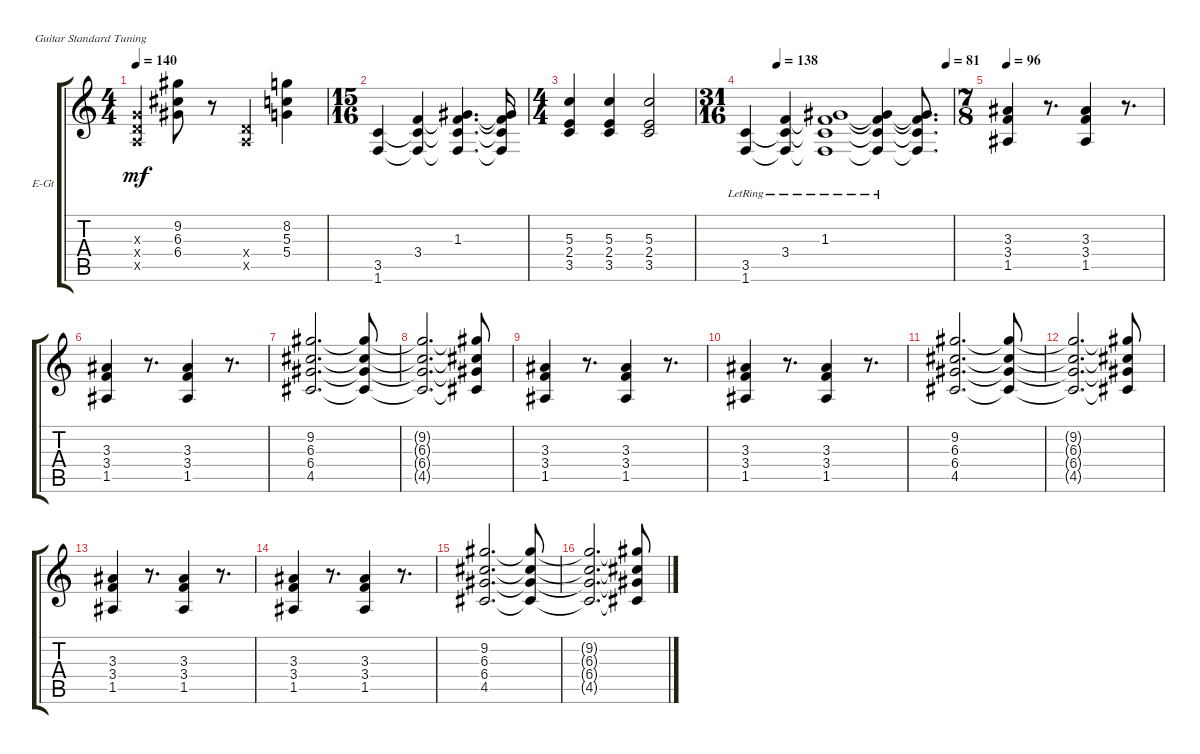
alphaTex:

\defaultSystemsLayout 4
\bracketExtendMode groupsimilarinstruments
\firstSystemTrackNameOrientation horizontal
\otherSystemsTrackNameOrientation horizontal
\track ("Electric Guitar" "E-Gt") {instrument overdrivenguitar}
\staff {score tabs}
\tuning (E4 B3 G3 D3 A2 E2)
\ts (4 4)
\tempo 140
\clef g2
\ks c
(0.5{x} 0.4{x} 0.3{x}).4{dy mf} (9.2 6.3 6.4).8 r.8 (0.5{x} 0.4{x}).4 (5.4 5.3 8.2).4 |
\ts (15 16)
(1.6 3.5).4 (3.5{t} 3.4 1.6{t}).4 (3.4{t} 1.3 3.5{t} 1.6{t}).4{d} (3.4{t} 1.3{t} 3.5{t} 1.6{t}).16 |
\ts (4 4)
(3.5 2.4 5.3).4 (3.5 2.4 5.3).4 (3.5 2.4 5.3).2 |
\ts (31 16)
\tempo (138 0.15625)
\tempo (81 0.96875)
(1.6{lr} 3.5{lr}).4 (3.5{lr t} 3.4{lr} 1.6{lr t}).4 (3.4{lr t} 1.3{lr} 3.5{lr t} 1.6{lr t}).1 (3.4{lr t} 1.3{lr t} 3.5{lr t} 1.6{lr t}).4 (3.4{t} 1.3{t} 3.5{t} 1.6{t}).8{d} |
\ts (7 8)
\tempo 96
(1.5 3.4 3.3).4 r.8{d} (1.5 3.4 3.3).4 r.8{d} |
(1.5 3.4 3.3).4 r.8{d} (1.5 3.4 3.3).4 r.8{d} |
(4.5 6.4 6.3 9.2).2{d} (4.5{t} 6.4{t} 6.3{t} 9.2{t}).8 |
(4.5{t} 6.4{t} 6.3{t} 9.2{t}).2{d} (4.5{t} 6.4{t} 6.3{t} 9.2{t}).8 |
(1.5 3.4 3.3).4 r.8{d} (1.5 3.4 3.3).4 r.8{d} |
(1.5 3.4 3.3).4 r.8{d} (1.5 3.4 3.3).4 r.8{d} |
(4.5 6.4 6.3 9.2).2{d} (4.5{t} 6.4{t} 6.3{t} 9.2{t}).8 |
(4.5{t} 6.4{t} 6.3{t} 9.2{t}).2{d} (4.5{t} 6.4{t} 6.3{t} 9.2{t}).8 |
(1.5 3.4 3.3).4 r.8{d} (1.5 3.4 3.3).4 r.8{d} |
(1.5 3.4 3.3).4 r.8{d} (1.5 3.4 3.3).4 r.8{d} |
(4.5 6.4 6.3 9.2).2{d} (4.5{t} 6.4{t} 6.3{t} 9.2{t}).8 |
(4.5{t} 6.4{t} 6.3{t} 9.2{t}).2{d} (4.5{t} 6.4{t} 6.3{t} 9.2{t}).8
